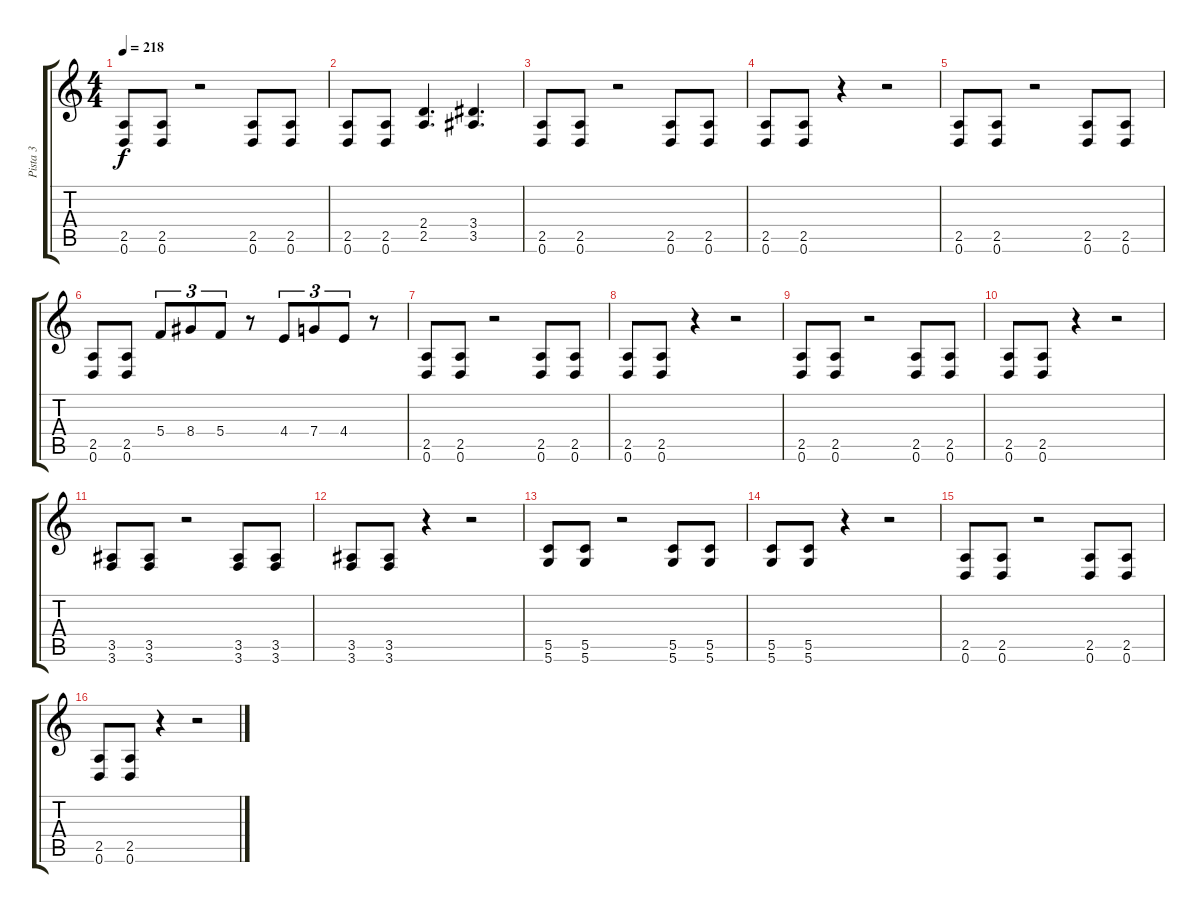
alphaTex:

\track ("Pista 3" "Pista 3") {instrument distortionguitar}
\staff {score tabs}
\tuning (D4 A3 F3 C3 G2 D2) {hide}
\ts (4 4)
\tempo 218
\clef g2
\ks c
(2.5 0.6).8{dy f} (2.5 0.6).8 r.2 (2.5 0.6).8 (2.5 0.6).8 |
(2.5 0.6).8 (2.5 0.6).8 (2.4 2.5).4{d} (3.4 3.5).4{d} |
(2.5 0.6).8 (2.5 0.6).8 r.2 (2.5 0.6).8 (2.5 0.6).8 |
(2.5 0.6).8 (2.5 0.6).8 r.4 r.2 |
(2.5 0.6).8 (2.5 0.6).8 r.2 (2.5 0.6).8 (2.5 0.6).8 |
(2.5 0.6).8 (2.5 0.6).8 5.4.8{tu (3 2)} 8.4.8{tu (3 2)} 5.4.8{tu (3 2)} r.8 4.4.8{tu (3 2)} 7.4.8{tu (3 2)} 4.4.8{tu (3 2)} r.8 |
(2.5 0.6).8 (2.5 0.6).8 r.2 (2.5 0.6).8 (2.5 0.6).8 |
(2.5 0.6).8 (2.5 0.6).8 r.4 r.2 |
(2.5 0.6).8 (2.5 0.6).8 r.2 (2.5 0.6).8 (2.5 0.6).8 |
(2.5 0.6).8 (2.5 0.6).8 r.4 r.2 |
(3.5 3.6).8 (3.5 3.6).8 r.2 (3.5 3.6).8 (3.5 3.6).8 |
(3.5 3.6).8 (3.5 3.6).8 r.4 r.2 |
(5.5 5.6).8 (5.5 5.6).8 r.2 (5.5 5.6).8 (5.5 5.6).8 |
(5.5 5.6).8 (5.5 5.6).8 r.4 r.2 |
(2.5 0.6).8 (2.5 0.6).8 r.2 (2.5 0.6).8 (2.5 0.6).8 |
(2.5 0.6).8 (2.5 0.6).8 r.4 r.2
